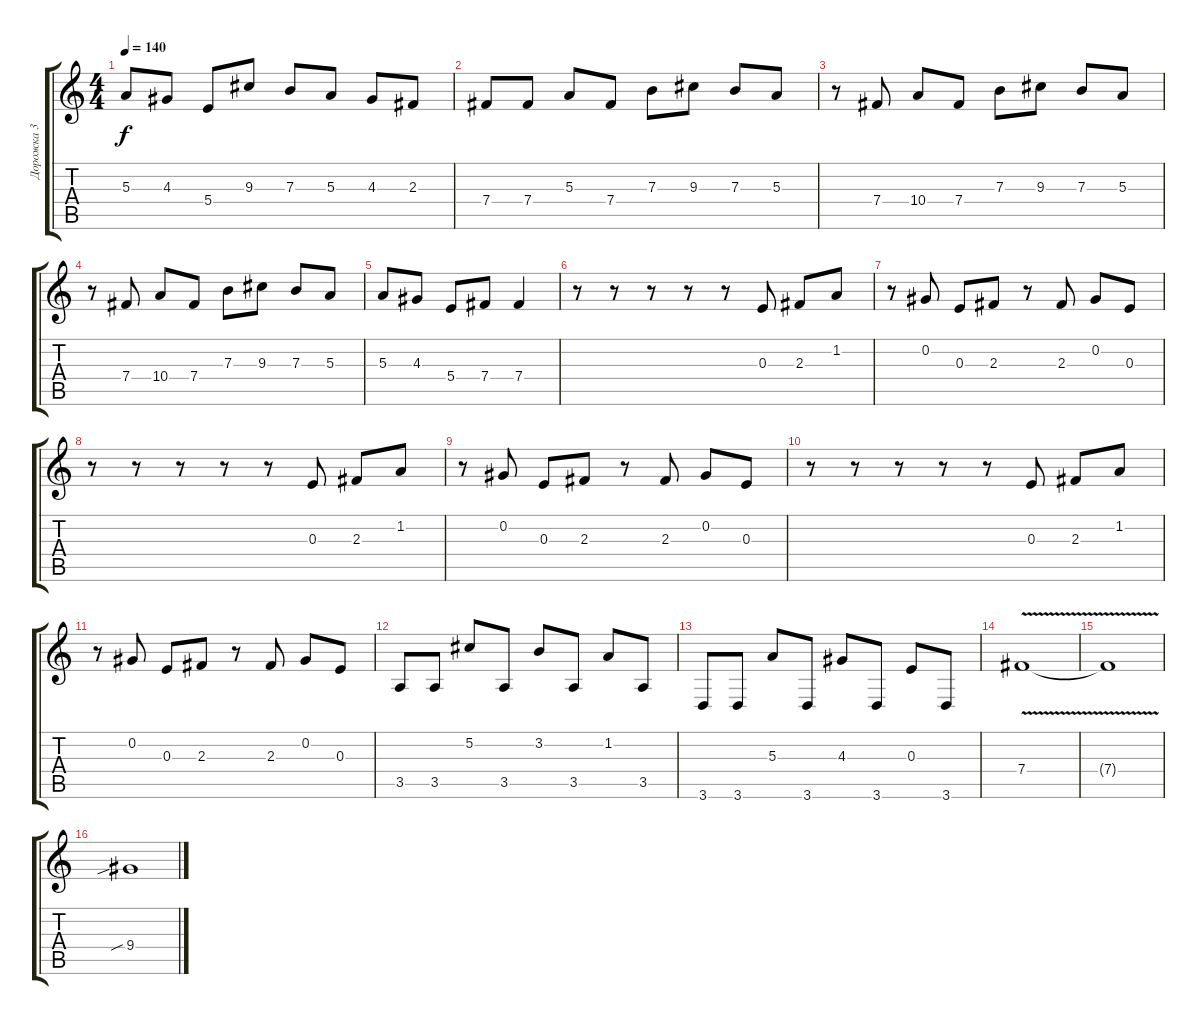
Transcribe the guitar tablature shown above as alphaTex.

\track ("Дорожка 3" "Дорожка 3") {instrument acousticguitarsteel}
\staff {score tabs}
\tuning (Db4 Ab3 E3 B2 Gb2 B1) {hide}
\ts (4 4)
\tempo 140
\clef g2
\ks c
5.3.8{dy f} 4.3.8 5.4.8 9.3.8 7.3.8 5.3.8 4.3.8 2.3.8 |
7.4.8{balance 0 instrument overdrivenguitar} 7.4.8 5.3.8 7.4.8 7.3.8 9.3.8 7.3.8 5.3.8 |
r.8 7.4.8 10.4.8 7.4.8 7.3.8 9.3.8 7.3.8 5.3.8 |
r.8 7.4.8 10.4.8 7.4.8 7.3.8 9.3.8 7.3.8 5.3.8 |
5.3.8 4.3.8 5.4.8 7.4.8 7.4.4 |
r.8 r.8 r.8 r.8 r.8 0.3.8{balance 0} 2.3.8 1.2.8 |
r.8 0.2.8 0.3.8 2.3.8 r.8 2.3.8 0.2.8 0.3.8 |
r.8 r.8 r.8 r.8 r.8 0.3.8{balance 16} 2.3.8 1.2.8 |
r.8 0.2.8 0.3.8 2.3.8 r.8 2.3.8 0.2.8 0.3.8 |
r.8 r.8 r.8 r.8 r.8 0.3.8 2.3.8 1.2.8 |
r.8 0.2.8 0.3.8 2.3.8 r.8 2.3.8 0.2.8 0.3.8 |
3.5.8 3.5.8 5.2.8 3.5.8 3.2.8 3.5.8 1.2.8 3.5.8 |
3.6.8 3.6.8 5.3.8 3.6.8 4.3.8 3.6.8 0.3.8 3.6.8 |
7.4{v}.1 |
7.4{t}.1 |
9.4{sib}.1
